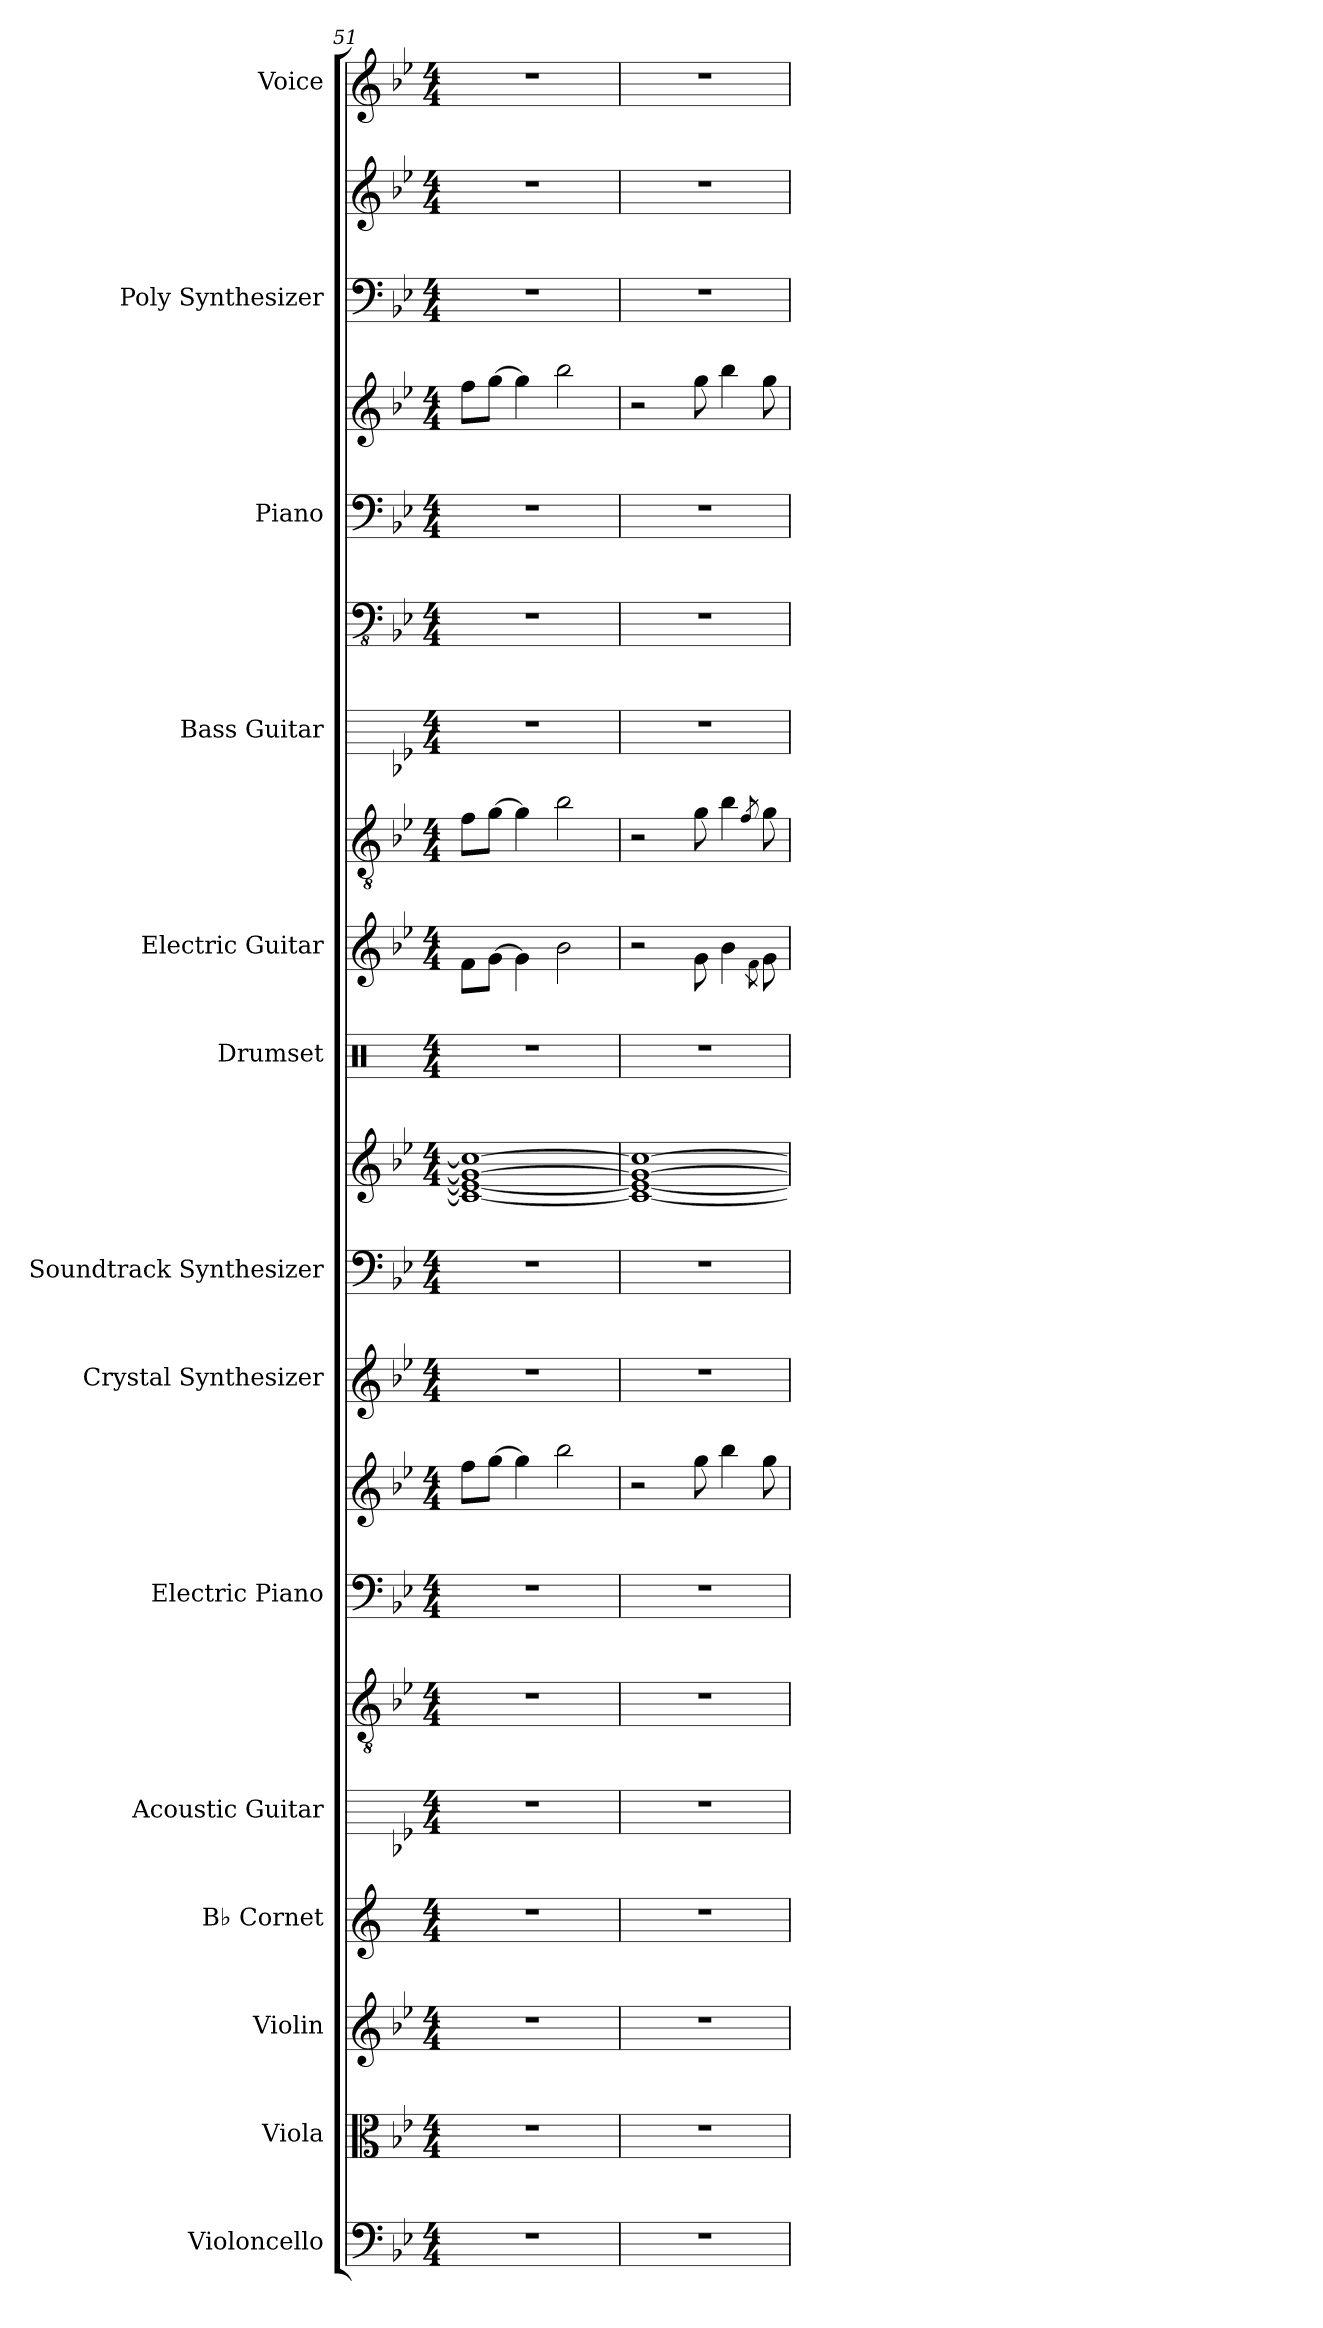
**kern	**kern	**kern	**kern	**kern	**kern	**kern	**kern	**kern	**kern	**kern	**kern	**kern	**kern	**kern	**kern	**kern	**kern	**kern	**kern	**kern
*part14	*part13	*part12	*part11	*part10	*part10	*part9	*part9	*part8	*part7	*part7	*part6	*part5	*part5	*part4	*part4	*part3	*part3	*part2	*part2	*part1
*staff21	*staff20	*staff19	*staff18	*staff17	*staff16	*staff15	*staff14	*staff13	*staff12	*staff11	*staff10	*staff9	*staff8	*staff7	*staff6	*staff5	*staff4	*staff3	*staff2	*staff1
*I"Violoncello	*I"Viola	*I"Violin	*I"B♭ Cornet	*I"Acoustic Guitar	*	*I"Electric Piano	*	*I"Crystal Synthesizer	*I"Soundtrack Synthesizer	*	*I"Drumset	*I"Electric Guitar	*	*I"Bass Guitar	*	*I"Piano	*	*I"Poly Synthesizer	*	*I"Voice
*I'Vc.	*I'Vla.	*I'Vln.	*I'B♭ Cnt.	*I'Guit.	*	*I'El. Pno.	*	*I'Synth.	*I'Synth.	*	*I'Drs.	*I'El. Guit.	*	*I'B. Guit.	*	*I'Pno.	*	*I'Synth.	*	*I'Vo.
*clefF4	*clefC3	*clefG2	*clefG2	*	*clefGv2	*clefF4	*clefG2	*clefG2	*clefF4	*clefG2	*clefX	*	*clefGv2	*	*clefFv4	*clefF4	*clefG2	*clefF4	*clefG2	*clefG2
*	*	*	*ITrd1c2	*	*	*	*	*	*	*	*	*	*	*	*	*	*	*	*	*
*k[b-e-]	*k[b-e-]	*k[b-e-]	*k[b-e-]	*k[b-e-]	*k[b-e-]	*k[b-e-]	*k[b-e-]	*k[b-e-]	*k[b-e-]	*k[b-e-]	*k[]	*k[b-e-]	*k[b-e-]	*k[b-e-]	*k[b-e-]	*k[b-e-]	*k[b-e-]	*k[b-e-]	*k[b-e-]	*k[b-e-]
*M4/4	*M4/4	*M4/4	*M4/4	*M4/4	*M4/4	*M4/4	*M4/4	*M4/4	*M4/4	*M4/4	*M4/4	*M4/4	*M4/4	*M4/4	*M4/4	*M4/4	*M4/4	*M4/4	*M4/4	*M4/4
=51	=51	=51	=51	=51	=51	=51	=51	=51	=51	=51	=51	=51	=51	=51	=51	=51	=51	=51	=51	=51
1r	1r	1r	1r	1r	1r	1r	8ff\L	1r	1r	1c_ 1e-_ 1g_ 1cc_	1r	8f\L	8f\L	1r	1r	1r	8ff\L	1r	1r	1r
.	.	.	.	.	.	.	[8gg\J	.	.	.	.	[8g\J	[8g\J	.	.	.	[8gg\J	.	.	.
.	.	.	.	.	.	.	4gg\]	.	.	.	.	4g\]	4g\]	.	.	.	4gg\]	.	.	.
.	.	.	.	.	.	.	2bb-\	.	.	.	.	2b-\	2b-\	.	.	.	2bb-\	.	.	.
=52	=52	=52	=52	=52	=52	=52	=52	=52	=52	=52	=52	=52	=52	=52	=52	=52	=52	=52	=52	=52
1r	1r	1r	1r	1r	1r	1r	2r	1r	1r	1c_ 1e-_ 1g_ 1cc_	1r	2r	2r	1r	1r	1r	2r	1r	1r	1r
.	.	.	.	.	.	.	8gg\	.	.	.	.	8g\	8g\	.	.	.	8gg\	.	.	.
.	.	.	.	.	.	.	4bb-\	.	.	.	.	4b-\	4b-\	.	.	.	4bb-\	.	.	.
.	.	.	.	.	.	.	.	.	.	.	.	8qf\	8qf/	.	.	.	.	.	.	.
.	.	.	.	.	.	.	8gg\	.	.	.	.	8g\	8g\	.	.	.	8gg\	.	.	.
=	=	=	=	=	=	=	=	=	=	=	=	=	=	=	=	=	=	=	=	=
*-	*-	*-	*-	*-	*-	*-	*-	*-	*-	*-	*-	*-	*-	*-	*-	*-	*-	*-	*-	*-
